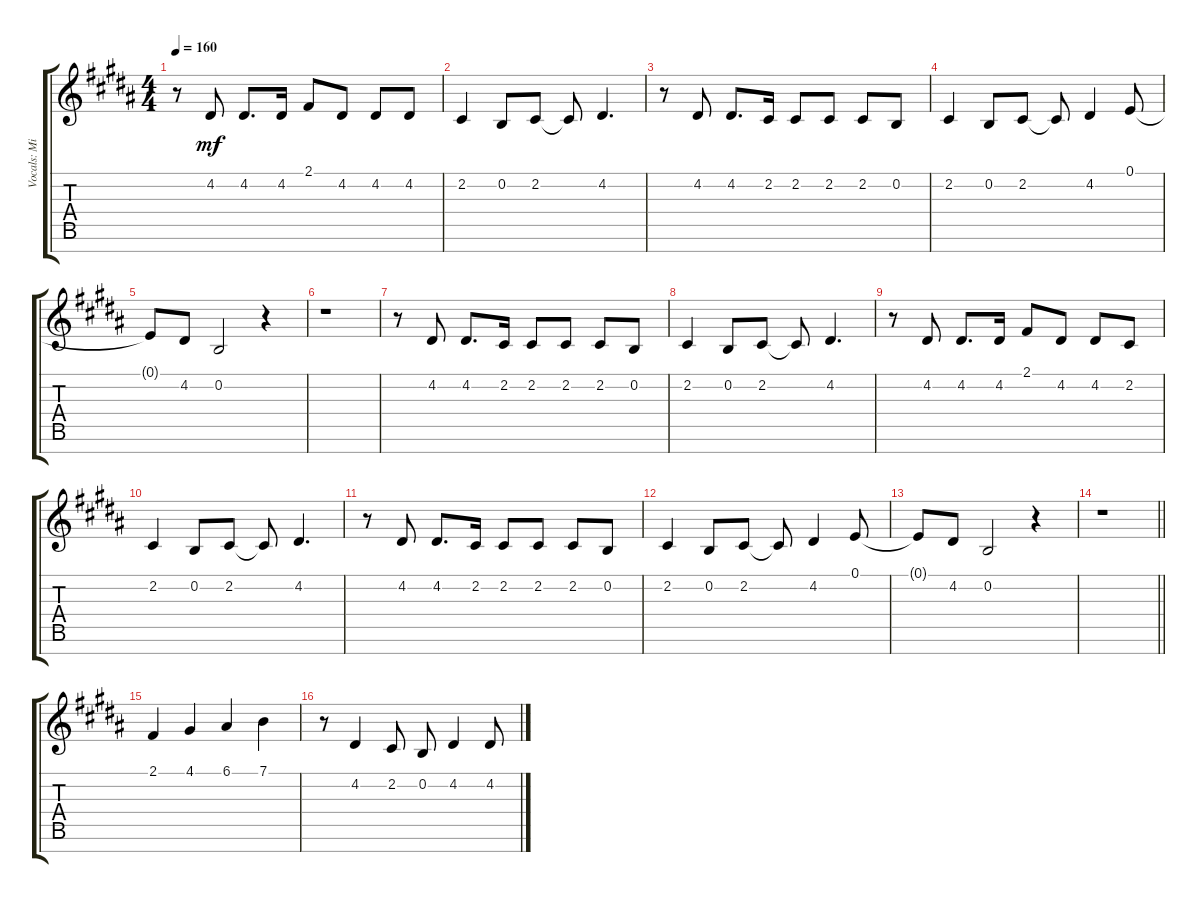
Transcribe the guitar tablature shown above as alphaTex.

\track ("Vocals: Mio Akiyama" "Vocals: Mi") {instrument voiceoohs}
\staff {score tabs}
\tuning (E4 B3 G3 D3 A2 E2 B1) {hide}
\ts (4 4)
\tempo 160
\clef g2
\ks b
r.8{dy mf} 4.2.8 4.2.8{d} 4.2.16 2.1.8 4.2.8 4.2.8 4.2.8 |
2.2.4 0.2.8 2.2.8 2.2{t}.8 4.2.4{d} |
r.8 4.2.8 4.2.8{d} 2.2.16 2.2.8 2.2.8 2.2.8 0.2.8 |
2.2.4 0.2.8 2.2.8 2.2{t}.8 4.2.4 0.1.8 |
0.1{t}.8 4.2.8 0.2.2 r.4 |
r.1 |
r.8 4.2.8 4.2.8{d} 2.2.16 2.2.8 2.2.8 2.2.8 0.2.8 |
2.2.4 0.2.8 2.2.8 2.2{t}.8 4.2.4{d} |
r.8 4.2.8 4.2.8{d} 4.2.16 2.1.8 4.2.8 4.2.8 2.2.8 |
2.2.4 0.2.8 2.2.8 2.2{t}.8 4.2.4{d} |
r.8 4.2.8 4.2.8{d} 2.2.16 2.2.8 2.2.8 2.2.8 0.2.8 |
2.2.4 0.2.8 2.2.8 2.2{t}.8 4.2.4 0.1.8 |
0.1{t}.8 4.2.8 0.2.2 r.4 |
\barLineRight lightlight
r.1 |
\section ("" "")
2.1.4 4.1.4 6.1.4 7.1.4 |
r.8 4.2.4 2.2.8 0.2.8 4.2.4 4.2.8
